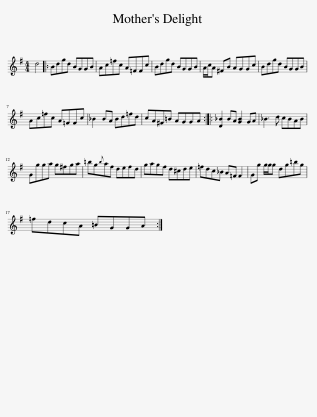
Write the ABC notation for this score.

X:1
L:1/8
M:4/4
I:linebreak $
K:G
V:1 treble
V:1
 d4 |: Bdgd BGGB | Ac=fc A=FFc | Bdgd BGGB | A/c/A ^FB AGGc | %5
 Bdgd BGGB |$ Ac=fc A=FFc | _B2 BA Bd=fd | cA^F=B AGGA :: [D_B]2 BA [GB]2 GA | %10
 _B3 d cBAB |$ Ggga g^fga | =bg{b}af defd | gagf d^cde | =fdc_B A=F F2 | %15
 Gg g/g/g dg=bg |$ =fdcA =BGGA :| %17
